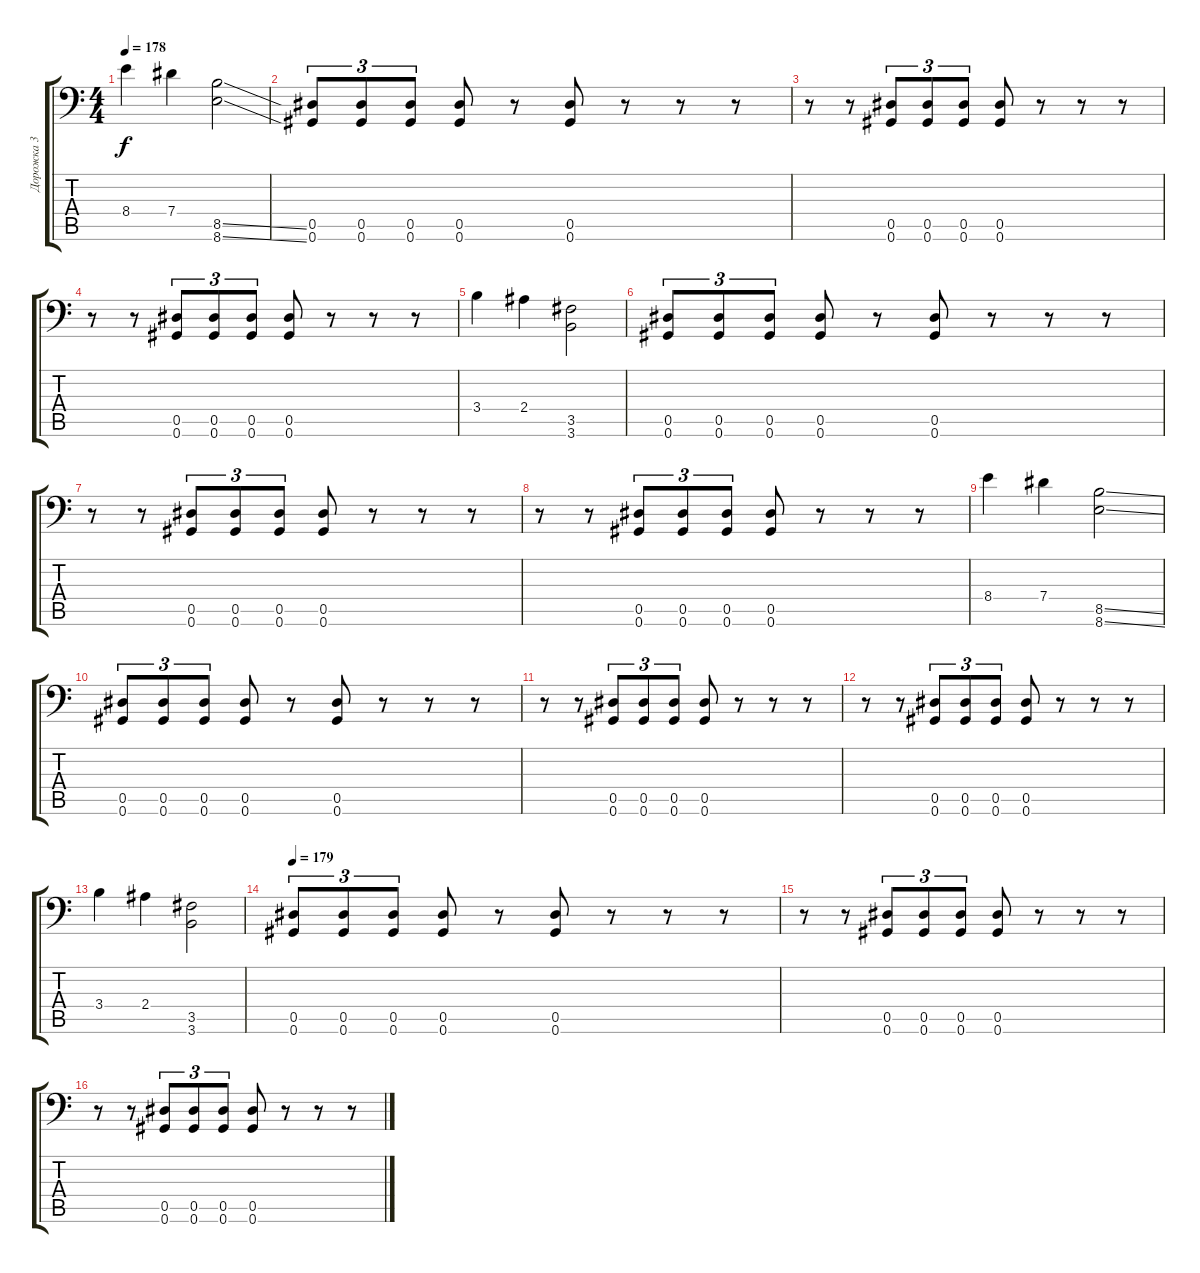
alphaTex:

\track ("Дорожка 3" "Дорожка 3") {instrument distortionguitar}
\staff {score tabs}
\tuning (Bb3 F3 Db3 Ab2 Eb2 Ab1) {hide}
\ts (4 4)
\tempo 178
\clef f4
\ks c
8.4.4{dy f} 7.4.4 (8.5{ss} 8.6{ss}).2 |
(0.5 0.6).8{tu (3 2)} (0.5 0.6).8{tu (3 2)} (0.5 0.6).8{tu (3 2)} (0.5 0.6).8 r.8 (0.5 0.6).8 r.8 r.8 r.8 |
r.8 r.8 (0.5 0.6).8{tu (3 2)} (0.5 0.6).8{tu (3 2)} (0.5 0.6).8{tu (3 2)} (0.5 0.6).8 r.8 r.8 r.8 |
r.8 r.8 (0.5 0.6).8{tu (3 2)} (0.5 0.6).8{tu (3 2)} (0.5 0.6).8{tu (3 2)} (0.5 0.6).8 r.8 r.8 r.8 |
3.4.4 2.4.4 (3.5 3.6).2 |
(0.5 0.6).8{tu (3 2)} (0.5 0.6).8{tu (3 2)} (0.5 0.6).8{tu (3 2)} (0.5 0.6).8 r.8 (0.5 0.6).8 r.8 r.8 r.8 |
r.8 r.8 (0.5 0.6).8{tu (3 2)} (0.5 0.6).8{tu (3 2)} (0.5 0.6).8{tu (3 2)} (0.5 0.6).8 r.8 r.8 r.8 |
r.8 r.8 (0.5 0.6).8{tu (3 2)} (0.5 0.6).8{tu (3 2)} (0.5 0.6).8{tu (3 2)} (0.5 0.6).8 r.8 r.8 r.8 |
8.4.4 7.4.4 (8.5{ss} 8.6{ss}).2 |
(0.5 0.6).8{tu (3 2)} (0.5 0.6).8{tu (3 2)} (0.5 0.6).8{tu (3 2)} (0.5 0.6).8 r.8 (0.5 0.6).8 r.8 r.8 r.8 |
r.8 r.8 (0.5 0.6).8{tu (3 2)} (0.5 0.6).8{tu (3 2)} (0.5 0.6).8{tu (3 2)} (0.5 0.6).8 r.8 r.8 r.8 |
r.8 r.8 (0.5 0.6).8{tu (3 2)} (0.5 0.6).8{tu (3 2)} (0.5 0.6).8{tu (3 2)} (0.5 0.6).8 r.8 r.8 r.8 |
3.4.4 2.4.4 (3.5 3.6).2 |
\tempo 179
(0.5 0.6).8{tu (3 2)} (0.5 0.6).8{tu (3 2)} (0.5 0.6).8{tu (3 2)} (0.5 0.6).8 r.8 (0.5 0.6).8 r.8 r.8 r.8 |
r.8 r.8 (0.5 0.6).8{tu (3 2)} (0.5 0.6).8{tu (3 2)} (0.5 0.6).8{tu (3 2)} (0.5 0.6).8 r.8 r.8 r.8 |
r.8 r.8 (0.5 0.6).8{tu (3 2)} (0.5 0.6).8{tu (3 2)} (0.5 0.6).8{tu (3 2)} (0.5 0.6).8 r.8 r.8 r.8
